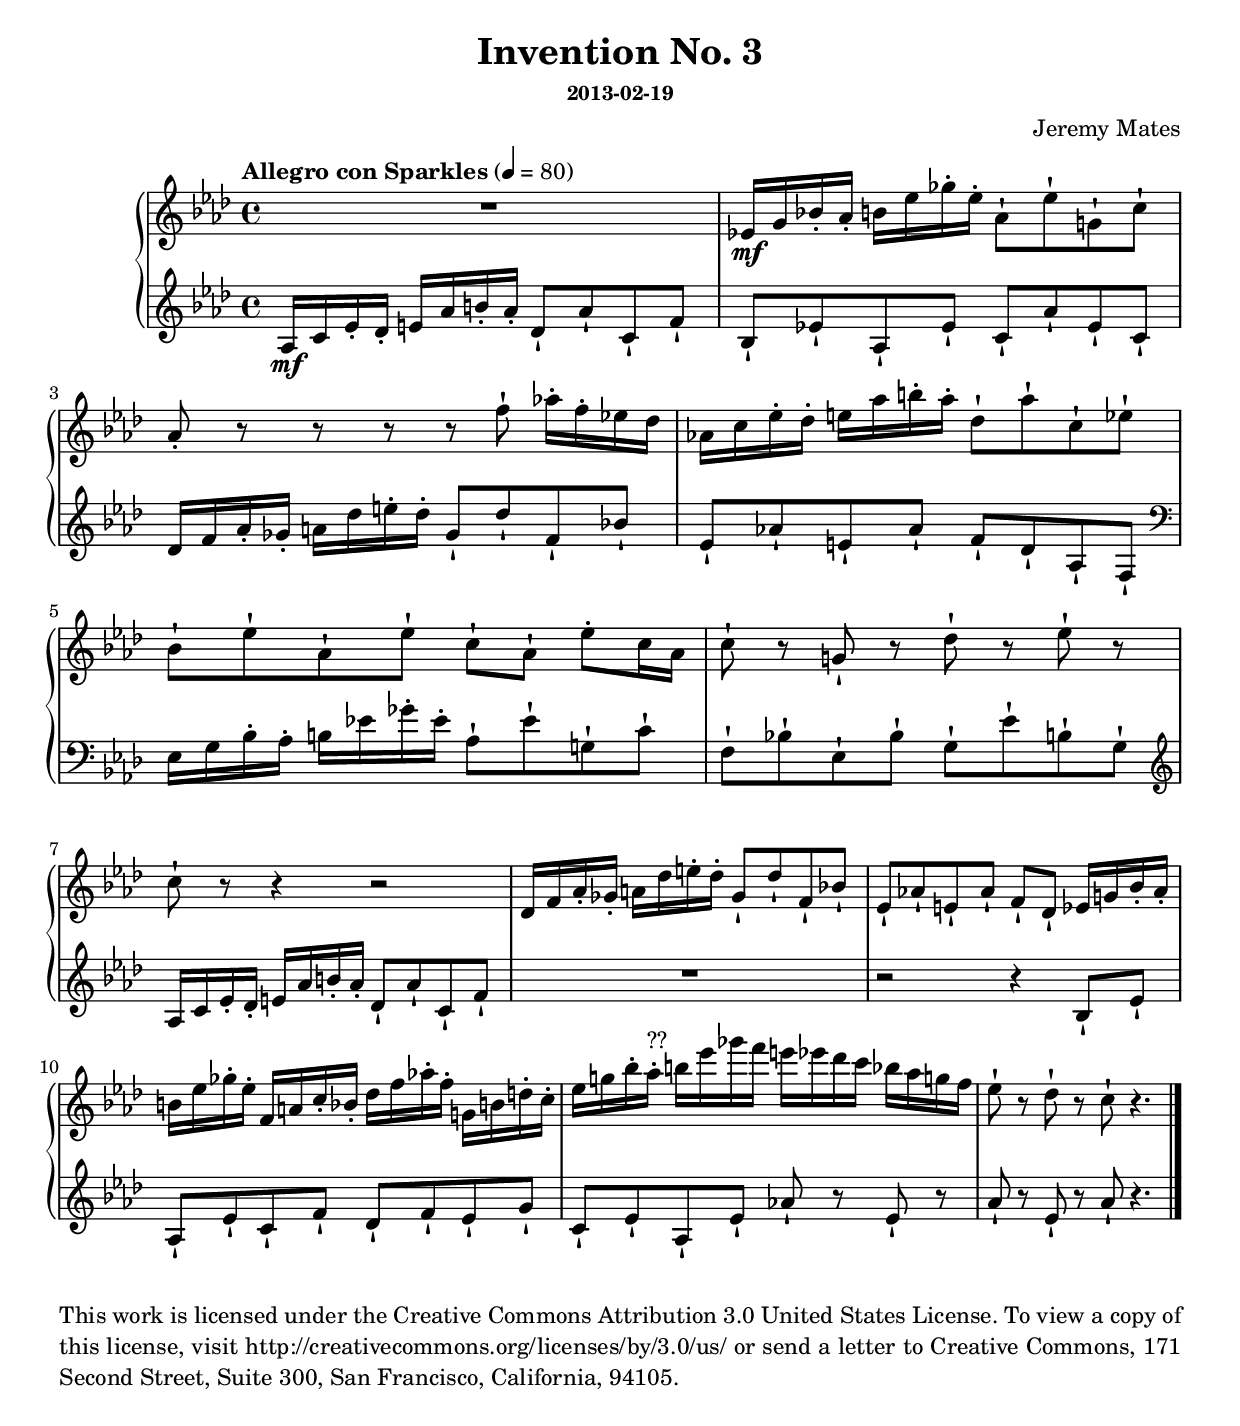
% LilyPond engraving system - http://www.lilypond.org/

\version "2.16.0"

%
% Copyright (C) 2008 NICTA
% Author: Peter Chubb <peter.chubb AT nicta.com.au>
%
%
%  This program is free software; you can redistribute it and/or modify
%  it under the terms of the GNU General Public License, version 2,
%  as published by the Free Software Foundation.
%
%  This program is distributed in the hope that it will be useful,
%  but WITHOUT ANY WARRANTY; without even the implied warranty of
%  MERCHANTABILITY or FITNESS FOR A PARTICULAR PURPOSE.
%  See the GNU General Public License for more details.  It is
%  available in the Lilypond source tree, or at
%  http://www.gnu.org/licenses/old-licenses/gpl-2.0.html
%
% This script tries to make MIDI output from LilyPond a little more realistic.
% It tries to take articulations (slurs, staccato) into account, by 
% replacing notes  with sequential music of suitably time-scaled note plus 
% skip.
%
% It also tries to unfold trills turns etc., and take rallentendo 
% and accelerando into account.
%
% As my scheme knowledge is poor (I was teaching myself as I went), there 
% is much scope for improvement.

%
%%%USAGE
% In the \score section do:
%  \unfoldRepeats \articulate <<
%	all the rest of the score
% >>
% or use the lilywrap script.
%
% TO DO (prioritised, the ones that'll make the most difference first)
%
% * Dynamics.  
%   * Fix quantisation for dynamics on single note (replace note 
%     with tied 128th notes?) -- started, needs work.
%   * Make \fp do the right thing (loud start, then quiet).
%
% * Inegalite.  Notes on-beat steal time from notes off-beat.  
%   Degree of stealing is a parameter: from 1.0 (straight) 
%   to 1.5 (extreme swing).  Also fix tenuto to use this.
%
% * add accel (to match rall), and molto rall. I've never seen 
%   molto accel but some composer somewhere has probably used it.
%
% * Fermata, and Fermata Lunga
% * Add more synonyms for accel and rall: rit ritard stringendo 
%
% * Phrasing.
%   * Rall at end of piece
%   * Very slight accel into a phrase, rall out of it.
%   * Dynamics during a phrase????  unclear how these should be in 
%     the general case
%
% * Trill algorithm needs work.
%
% * Cope with more ornaments/articulations.
%    mordents, inverted-turns, etc.
%   -- accent needs better control of dynamics.
%   -- Articulations: mezzo-staccato, staccatissimo, portato.
%   -- Handling of generic ornaments (in lily, `\stopped'; in 
%		most early music:  ornament this note (trill, turn 
%		or mordent as the player wishes))
% * Automatic gruppetto at end of trill; better handling of 
%      initial/final grace notes on trill
% * Automatic ornaments.
%   * Spot cadences and ornament
%   * Look for quaver-dotted note for trills, for example.  
%   * Fill in steps. (Needs lookahead/lookbehind.)
% * `afterturn' -- a turn after the start of a note.
% * accidentals for trills and turns

#(use-modules (ice-9 debug))
#(use-modules (scm display-lily))

% PARAMETERS
% How much to compress notes marked Staccato.  CPE Bach says `as short as 
% may conveniently be played, as if the keys were too hot to touch'.  
% Most modern sources say 1/2 the notated length of a note.
#(define ac:staccatoFactor '(1 . 2)) 

% And tenuto (if we ever implement time stealing, this should be >1.0)
#(define ac:tenutoFactor '(1 . 1))

% How much to articulate normal notes.  CPE Bach says 1/2 (and 
% staccato should be `as short as may conveniently be played') but this 
% sounds too short for modern music.  7/8 sounds about right.
% DBG fiddling with this
#(define ac:normalFactor '(7 . 8))

% How much to slow down for a rall. or a poco rall.
% (or speed up for accel or poco accel)
#(define ac:rallFactor (ly:make-moment 60 100)) % 40% slowdown
#(define ac:pocoRallFactor (ly:make-moment 90 100)) % 10% slowdown

% The absolute time for a twiddle in a trill, in minutes.
% Start with 1/4 seconds == 1/240 minutes
#(define ac:maxTwiddleTime (ly:make-moment 1 240))


% Internal variables, don't touch.
% (should probably be part of a context somehow)

% Whether to slur, or not
#(define ac:inSlur #f)
#(define ac:inPhrasingSlur #f)

% Whether the current noteevent is in a trill spanner
#(define ac:inTrill #f)

% assume start in C major.  Key change events override this.
% Could get from context, but don't know how.
#(define ac:current-key (make-music
          'KeyChangeEvent
          'tonic
          (ly:make-pitch -1 0 0)
          'pitch-alist
          (list (cons 0 0)
                (cons 1 0)
                (cons 2 0)
                (cons 3 0)
                (cons 4 0)
                (cons 5 0)
                (cons 6 0))))


#(define ac:currentTempo (ly:make-moment 15 1)) % 4 = 60, measured wholes per minute
#(define ac:lastTempo ac:currentTempo) % for 'a tempo' or 'tempo I'

% The duration of the current note.  Start at a crotchet 
% for no good reason.
#(define ac:currentDuration (ly:make-duration 2 0 1 1)) 

% Debugging: display a moment plus some text.
% Returns its moment argument so can be used in-line.
#(define (display-moment  text m)
  (display text)
  (display (list (ly:moment-main-numerator m) "/" (ly:moment-main-denominator m)))
  m
)

% Track tempo (and maybe later, other context properties)
% as they change.  Needs to better cope with saving only Tempo I,
% otherwise a tempo goes back to the tempo before the last change.
#(define (ac:adjust-props sym music)
  (case sym
   ((tempoWholesPerMinute)
    (set! ac:currentTempo (ly:music-property music 'value))
    (set! ac:lastTempo ac:currentTempo)
  )))

% Raise note one step in the current diatonic scale.
#(define (ac:up note)
  (let* ((pitch (ly:music-property note 'pitch))
	 (notename (ly:pitch-notename pitch))
	 (new-notename (if (eq? notename 6) 0 (+ 1 notename)))
	 (alterations (ly:music-property ac:current-key 'pitch-alist))
	 (new-alteration (cdr (assq new-notename alterations)))
	 (new-octave (if (eq? new-notename 0) (+ 1 (ly:pitch-octave pitch))
		      (ly:pitch-octave pitch)))
       )
   (set! (ly:music-property note 'pitch)(ly:make-pitch new-octave new-notename new-alteration))))


% Lower note one step in the current diatonic scale.
#(define (ac:down note)
  (begin  (let* ((pitch (ly:music-property note 'pitch))
	 (notename (ly:pitch-notename pitch))
	 (new-notename (if (eq? notename 0) 6 (- notename 1)))
	 (alterations (ly:music-property ac:current-key 'pitch-alist))
	 (new-alteration (cdr (assq new-notename alterations)))
	 (new-octave (if (eq? new-notename 6) (- (ly:pitch-octave pitch) 1)
		      (ly:pitch-octave pitch)))
       )
   (set! (ly:music-property note 'pitch)(ly:make-pitch new-octave new-notename new-alteration))))
)

% Shorten a note, and save the note's original duration in ac:currentDuration
#(define (ac:articulate-one-note m fraction)
  "Replace m with m*fraction"
  (if  (eq? 'NoteEvent (ly:music-property m 'name))
   (let*
    ((dur (ly:music-property m 'duration))
     (l (ly:duration-log dur))
     (d (ly:duration-dot-count dur))
     (factor (ly:duration-factor dur))
     (num (car fraction))
     (denom (cdr fraction)))
    (begin
     (set! ac:currentDuration dur)
     (set! (ly:music-property m 'duration)
      (ly:make-duration l d
       (* num (car factor))
       (* denom (cdr factor))))))
   m))

% helper routine to set duration.
#(define (ac:setduration music duration)
  "Set a note's duration."
  (let ((eventtype (ly:music-property music 'name)))
   (if 
    (or 
     (eq? eventtype 'NoteEvent)
     (eq? eventtype 'RestEvent)
     (eq? eventtype 'SkipEvent))
    (set! (ly:music-property music 'duration) duration))))

% Add an articulation event to a note.
% Used in afterGrace to mark all notes as tenuto, so they're not shortened 
#(define (ac:add-articulation type music)
    (music-map (lambda (m)
		(if (eq? 'EventChord (ly:music-property m 'name))
		 (set! (ly:music-property m 'elements)
		  (append (ly:music-property m 'elements)
		   (list (make-music 'ArticulationEvent 'articulation-type type)))))
		m)
     music))

% Gradually speed up a piece of music.  Stolen from the feather code in 
% the Lilypond base.
% Overflows moment and causes infinite Lilypond loop, or segv
% --- DON'T USE
#(define (ac:accel music factor)
  (let*
   ((orig-duration (ly:music-length music))
    (multiplier (ly:make-moment 1 1)))

   (music-map 
    (lambda (mus)
     (if (and (eq? (ly:music-property mus 'name) 'EventChord)
	  (< 0 (ly:moment-main-denominator (ly:music-length mus))))
      (begin
       (ly:music-compress mus multiplier)
       (set! multiplier (ly:moment-mul factor multiplier)))
    )
     mus)
    music)
   (ly:music-compress
    music
    (ly:moment-div orig-duration (ly:music-length music)))
   music))


% Convert a long note to an equivalent set of short notes, tied together.
% Still experimental, so disabled for now.
#(define (ac:to128 music) music)

#(define (ac:to128_disabled music)
  (if (or (eq? 'SkipEvent (ly:music-property music 'name))
	(eq? 'NoteEvent (ly:music-property music 'name)))
   (let* ((dur (ly:music-property music 'duration))
	  (log2 (ly:duration-log dur))
	 (shiftcount (- 6 log2))
	 (lastm (ly:music-deep-copy (shift-duration-log music shiftcount 0))))
   (set! (ly:music-property music 'elements) 
    (cons (make-music 'TieEvent) (ly:music-property music 'elements)))
   (make-sequential-music (list
			   (make-repeat "unfold" (1- (expt 2 shiftcount)) 
			    (make-sequential-music (list music)) '())
			   lastm)))
 music))


% absolute time in minutes of a length of music, as a rational number (moment)
#(define (ac:abstime music)
  (ly:moment-div (ly:music-length music) ac:currentTempo))

% convert absolute time (in minutes) to a moment in the current tempo
#(define (ac:abs->mom m)
  (ly:moment-mul m ac:currentTempo))


% a moment that is ac:maxTwiddletime seconds at the current tempo.
#(define (ac:targetTwiddleTime)
  (ac:abs->mom ac:maxTwiddleTime))


% Nearest twiddletime (in minutes) achievable with power-of-2 divisions of 
% the original music.  (twiddletime is the time for one pair of notes
% in a trill)
% If the music has a precomputed twiddletime (e.g., from \afterGrace) use that.
#(define (ac:twiddletime music)
  (let* ((tr (filter (lambda (x)
		     (and (eq? 'ArticulationEvent (ly:music-property x 'name))
		      (string= "trill" (ly:music-property x 'articulation-type))))
	      (ly:music-property music 'elements)))
	 (pre-t (if (pair? tr) (ly:music-property (car tr) 'twiddle)
		 '()))
	 (t (ac:targetTwiddleTime)))
   (if (ly:moment? pre-t)
    pre-t
    (let loop ((len (ly:music-length music)))
     (if (ly:moment<? t len)
      (loop (ly:moment-mul len (ly:make-moment 1 2)))
      len)))))



% Note: I'm assuming early music practice of starting on the auxiliiary note.
% Needs to add gruppetto if it's a long trill (TODO)
#(define (ac:trill music)
  " Replace music with time-compressed repeats of the music,
    maybe accelerating if the length is longer than a crotchet "
  (let* ((hemisemidur (ly:make-duration 5 0 1 1))
	 (orig-len  (ly:music-length music))
	 (t (ac:twiddletime music))
	 (uppernote '())
	 (note_moment (ly:moment-mul t (ly:make-moment 1 2)))
	 (c1 (ly:moment-div orig-len note_moment))
	 (c2 (inexact->exact
	      (round (/ (ly:moment-main-numerator c1)
		      (* 2 (ly:moment-main-denominator c1))))))
	 (count (if (< c2 2) 2 c2)))

   (set! (ly:music-property music 'elements)
    (filter (lambda (y) (eq? 'NoteEvent (ly:music-property y 'name)))
     (ly:music-property music 'elements)))
   (map (lambda (y) (ac:setduration y hemisemidur))
    (ly:music-property music 'elements))
   (set! uppernote (ly:music-deep-copy music))
   (map (lambda (y) (ac:up y))
    (filter
     (lambda (z) (eq? 'NoteEvent (ly:music-property z 'name)))
     (ly:music-property uppernote 'elements)))
   
   (let* ((trillMusicElements
	  (let loop ((so_far (list uppernote music))
		     (c count))
	   (if (> c 1)
	    (loop (append (list (ly:music-deep-copy uppernote) (ly:music-deep-copy music)) so_far) (1- c))
	    so_far)))
	  (trillMusic (make-sequential-music trillMusicElements))
	  (newlen (ly:music-length trillMusic))
	  (factor (ly:moment-div  orig-len newlen)))
    (ly:music-compress trillMusic factor)
; accelerating the music seems to put lily into an infinite loop in 
; its layout and midi engines.
;    (let* ((realfactor (exp (* (/ 1.0 count) (log 0.75))))
;	   (factor (ly:make-moment (inexact->exact (round (* 1024 realfactor)))
;		    1024)))
;     (ac:accel trillMusic factor))
 )))




% If there's an articulation, use it.
% If in a slur, use (1 . 1) instead.
% Treat phrasing slurs as slurs, but allow explicit articulation.
% (Maybe should treat staccato under a phrasing slur as mezzo-staccato?)
%
% Expect an EventChord.
%
% trills, turns, ornaments etc.  are also treated as Articulations.
% Split into two functions:
%  ac:getactions traverses the elements in the EventChord 
%		and calculates the parameters.
%  ac:articulate-chord applies the actions to each NoteEvent in 
%		the EventChord.
#(define (ac:getactions music)
  (let  loop ((factor ac:normalFactor)
	      (newelements '())
	      (es (ly:music-property music 'elements))
	      (actions '()))
   (if (null? es)
    (begin
     (set! (ly:music-property music 'elements) (reverse newelements))
     (cond
      (ac:inTrill (cons 'trill actions))
      ((and (eq? factor ac:normalFactor) (or ac:inSlur ac:inPhrasingSlur))
       (append actions (list 'articulation  '(1 . 1)) ))
      (else (append actions (list 'articulation  factor)))))
    ; else part
    (let ((e (car es))
	  (tail (cdr es)))
     (case (ly:music-property e 'name)

      ((BeamEvent) ; throw away beam events, or they'll be duplicated by turn or trill
       (loop factor newelements tail actions))

      ((SkipEvent)
       (loop (cons 1 1) (cons e newelements) tail actions))

      ((RestEvent)
       (loop (cons 1 1) (cons e newelements) tail actions))

      ((ArticulationEvent)
       (let ((articname (ly:music-property e 'articulation-type)))
	; TODO: add more here
	(cond
	 ((string= articname "staccato")
	  (loop ac:staccatoFactor newelements tail actions))
	 ((string= articname "tenuto")
	  (loop ac:tenutoFactor newelements tail actions))
	 ((string= articname "mordent")
	  (loop factor newelements tail (cons 'mordent actions)))
	 ((string= articname "prall")
	  (loop (cons 1 1) newelements tail (cons 'trill actions)))
	 ((string= articname "trill")
	  (loop (cons 1 1) newelements tail (cons 'trill actions)))
	 ((string= articname "turn")
	  (loop (cons 1 1) newelements tail (cons 'turn actions)))
	 (else (loop factor (cons e newelements) tail actions)))))

      ((TextScriptEvent)
       (let ((t (ly:music-property e 'text)))
	(if (not (string? t))
	 (loop factor (cons e newelements) tail actions)
	 (begin
	  (cond
	   ((or
	     (string= t "rall")
	     (string= t "Rall")
	     (string= t "rit.")
	     (string= t "rall."))
	    (loop factor (cons e newelements) tail (cons 'rall actions)))
	   ((or 
	     (string= t "poco rall.")
	     (string= t "poco rit."))
	    (loop factor (cons e newelements) tail (cons 'pocoRall actions)))
	   ((or (string= t "a tempo")
	     (string= t "tempo I"))
	  (loop factor (cons e newelements) tail (cons 'aTempo actions)))
	   (else (loop factor (cons e newelements) tail actions)))))))

      ((SlurEvent)
       (let ((direction (ly:music-property e 'span-direction)))
	(set! ac:inSlur (eq? direction -1))
	(loop factor newelements tail actions)))

      ((TrillSpanEvent)
       (let ((direction (ly:music-property e 'span-direction)))
	(set! ac:inTrill (eq? direction -1))
	(loop factor newelements tail (cons 'trill actions))))

      ((PhrasingSlurEvent)
       (let ((direction (ly:music-property e 'span-direction)))
	(set! ac:inPhrasingSlur (eq? direction -1))
	(loop factor newelements tail actions)))

      (else (loop factor (cons e newelements) tail actions)))))))



#(define (ac:articulate-chord music)
  (begin
   (cond 

    ((eq? 'EventChord (ly:music-property music 'name))
     (let loop ((actions (ac:getactions music)))
      (if (null? actions)
	(if (ly:moment> (ly:music-length music) (make-moment 1 4))
	 (ac:to128  music)
	 music)

      (case (car actions)

       ((articulation)
	(map
	 (lambda (x) (ac:articulate-one-note x (cadr actions)))
	 (ly:music-property music 'elements))
	(let*
	 ((num (caadr actions))
	  (denom (cdadr actions))
	  (mult (ly:duration-factor ac:currentDuration))
	  (newnum (* (- denom num) (car mult)))
	  (newdenom (* (cdr mult) denom))
	  (len (ly:duration-log ac:currentDuration))
	  (dots (ly:duration-dot-count ac:currentDuration)))

	 (if (not (eq? num denom))
	  (make-sequential-music
	   (list (ac:to128 music)
	   (make-music 'EventChord 'elements 
	    (list
	     (make-music 'SkipEvent 'duration (ly:make-duration len dots newnum newdenom))))))
	  music)))

       ((rall)
	(set! ac:currentTempo (ly:moment-mul ac:currentTempo ac:rallFactor))
	(let ((pset (make-music 'PropertySet
	   'value
	   ac:currentTempo
	   'symbol
	   'tempoWholesPerMinute)))
	 (if (null? (cdr actions))
	  (make-sequential-music (list pset music))
	  (make-sequential-music
	   (list pset (loop (cdr actions)))))))

       ((pocoRall)
	(set! ac:currentTempo (ly:moment-mul ac:currentTempo ac:pocoRallFactor))
	(let ((pset (make-music 'PropertySet
	   'value 
	   ac:currentTempo
	   'symbol
	   'tempoWholesPerMinute)))
	 (if (null? (cdr actions))
	  (make-sequential-music (list pset music))
	  (make-sequential-music
	   (list pset (loop (cdr actions)))))))

       ((aTempo)
	(set! ac:currentTempo ac:lastTempo)
	(let ((pset (make-music 'PropertySet
	   'value 
	   ac:currentTempo
	   'symbol
	   'tempoWholesPerMinute)))
	 (if (null? (cdr actions))
	  (make-sequential-music (list pset music))
	  (make-sequential-music
	   (list pset (loop (cdr actions)))))))

       ((trill)
	 (ac:trill music))

       ((turn)
	(let*
	 ((dur (ly:music-property
		(car (ly:music-property music 'elements)) 'duration))
	  (factor (ly:duration-factor dur))
	  (newdur (ly:make-duration (+ (ly:duration-log dur) 2)
		   (ly:duration-dot-count dur) (car factor)(cdr factor))))
	 (begin
	  (map (lambda (y) (ac:setduration y newdur)) 
	   (ly:music-property music 'elements))
	  (let* ((above (ly:music-deep-copy music))
		 (below (ly:music-deep-copy music))
		 (newmusic (make-sequential-music (list above music below music))))
	   (begin
	    (map (lambda (y) (ac:down y))
	     (filter 
	      (lambda (z) (eq? 'NoteEvent (ly:music-property z 'name)))
	      (ly:music-property below 'elements)))
	    (map (lambda (y) (ac:up y))
	     (filter 
	      (lambda (z) (eq? 'NoteEvent (ly:music-property z 'name)))
	      (ly:music-property above 'elements)))
	    newmusic)))))
     ))))

    ((eq? 'KeyChangeEvent (ly:music-property music 'name))
     (set! ac:current-key music)
     music
   )

    ((eq? 'PropertySet (ly:music-property music 'name))
     (ac:adjust-props (ly:music-property music 'symbol) music)
     music)

    (else  music))
 ))



% At last ... here's the music function that aplies all the above to a
% score.
articulate = #(define-music-function (parser location music)
	       (ly:music?)
	       "Adjust times of note to add tenuto, staccato and 
                normal articulations.
		"
	       (music-map ac:articulate-chord music)
	       )


% Override \afterGrace to be in terms of audio, not spacing.
afterGrace =
#(define-music-function
  (parser location main grace)
  (ly:music? ly:music?)

  (let*
   ((main-length (ly:music-length main))
    (grace-orig-length (ly:music-length grace))
    (gracelen (ac:twiddletime main))
    (grace-factor (ly:moment-div gracelen grace-orig-length))
    (new-main-length (ly:moment-sub main-length gracelen))
    (factor (ly:moment-div new-main-length main-length))
  )
   (map (lambda (y) (set! (ly:music-property y 'twiddle) gracelen))
	 (filter (lambda (z) 
		  (and 
		   (eq? 'ArticulationEvent (ly:music-property z 'name))
		   (string= "trill" (ly:music-property z 'articulation-type))))
	  (ly:music-property main 'elements)))
   (ac:add-articulation "tenuto" grace)
   (make-sequential-music  (list (ly:music-compress main factor) (ly:music-compress grace grace-factor)))))

% An appoggiatura takes half the duration of the main note, 
% or 1/3 if the note is dotted (i.e., half the undotted equivalent time)
% Somewhere around the end of the 19th, start of 20th century the rules 
% changed, but my main interest is early music.
appoggiatura = 
#(define-music-function (parser location grace main)
  (ly:music? ly:music?)
  (let* ((maindur (ly:music-length main))
	 (grace-orig-len (ly:music-length grace))
	 (numerator (ly:moment-main-numerator maindur))
	 (factor (if (eq? (remainder numerator 3) 0)
		  (ly:make-moment 1 3) (ly:make-moment 1 2))))
   (ly:music-compress grace factor)
   (ly:music-compress main (ly:moment-sub (ly:make-moment 1 1) factor))
   
    (set! (ly:music-property grace 'elements)
     (append (ly:music-property grace 'elements)
      (list (make-music 'SlurEvent 'span-direction -1))))
    (set! (ly:music-property main 'elements)
     (append (ly:music-property main 'elements)
      (list (make-music 'SlurEvent 'span-direction 1))))
     (make-sequential-music (list grace main))))
   


#(define-markup-list-command (paragraph layout props args) (markup-list?)
 (interpret-markup-list layout props
   (make-justified-lines-markup-list (cons (make-hspace-markup 0) args))))

\header {
  title       = "Invention No. 3"
  subsubtitle = "2013-02-19"
  composer    = "Jeremy Mates"
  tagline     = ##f
}

keytempoetc = {
  \tempo "Allegro con Sparkles" 4=80
  \key aes \major
  \accidentalStyle "piano"
}

upperfirst = \relative f' {
  R1
  ees16\mf g bes-. aes-.
    b ees ges-. ees-.
    aes,8-| ees'-| g,-| c-|
  aes8-. r r r r f'-| aes16-. f-. ees des
  aes16 c ees-. des-.
    e16 aes b-. aes-.
    des,8-| aes'-| c,-| ees-|
  bes8-| ees-| aes,-| ees'-|
    c8-| aes-| ees'-. c16 aes
  c8-| r g-| r  des'-| r ees-| r
}

uppersecond = \relative b' {
  c8-| r r4 r2
  des,16 f aes-. ges-.
    a16 des e-. des-.
    ges,8-| des'-| f,-| bes-|
  ees,8-| aes-| e-| aes-|  f-| des-|
    ees16 g bes-. aes-.
  b16 ees ges-. ees-.  f,16 a c-. bes-. des f aes-. f-. g, b d-. c-.
  ees16 g bes-. aes-.^"??" b ees ges f e ees des c bes aes g f
  ees8-| r des-| r c-| r4. |
}

lowerfirst = \relative a {
  aes16\mf c ees-. des-.
    e16 aes b-. aes-.
    des,8-| aes'-| c,-| f-|
  bes,8-| ees-| aes,-| ees'-|
    c8-| aes'-| ees-| c-|

  des16 f aes-. ges-.
    a16 des e-. des-.
    ges,8-| des'-| f,-| bes-|
  ees,8-| aes-| e-| aes-|  f-| des-| aes-| f-|

  \clef bass
  ees16 g bes-. aes-.
    b ees ges-. ees-.
    aes,8-| ees'-| g,-| c-|
  f,8-| bes-| ees,-| bes'-| g-| ees'-| b-| g-|
}

lowersecond = \relative a {
  \clef treble
  aes16 c ees-. des-.
    e16 aes b-. aes-.
    des,8-| aes'-| c,-| f-|
  R1
  r2 r4 
\relative a {
    bes8-| ees-| aes,-| ees'-|
    c8-| f-| des-| f-| ees-| g-|
  c,8-| ees-| aes,-| ees'-| aes-| r ees-| r
  aes8-| r ees-| r aes-| r4. 
}
}

upper = {
  \clef treble
  \keytempoetc

  \upperfirst
  \uppersecond

  \bar "|."
}

lower = {
  \clef treble
  \keytempoetc

  \lowerfirst
  \lowersecond

  \bar "|."
}

theMusic = {
  \new PianoStaff <<
%   \set PianoStaff.connectArpeggios = ##t
    \new Staff = "upper" \upper
    \new Staff = "lower" \lower
  >>
}

\book {
  \paper {
   % #(set-paper-size "arch a")
  }
  \score {
    \theMusic
    \layout { }
  }
  \score {
    \unfoldRepeats \articulate {
%     \set Score.midiChannelMapping = #'voice
      \theMusic
    }
    \midi { }
  }
  \markuplist { \paragraph {
This work is licensed under the Creative Commons Attribution 3.0 United
States License. To view a copy of this license, visit
http://creativecommons.org/licenses/by/3.0/us/ or send a letter to
Creative Commons, 171 Second Street, Suite 300, San Francisco,
California, 94105.
} }
}
